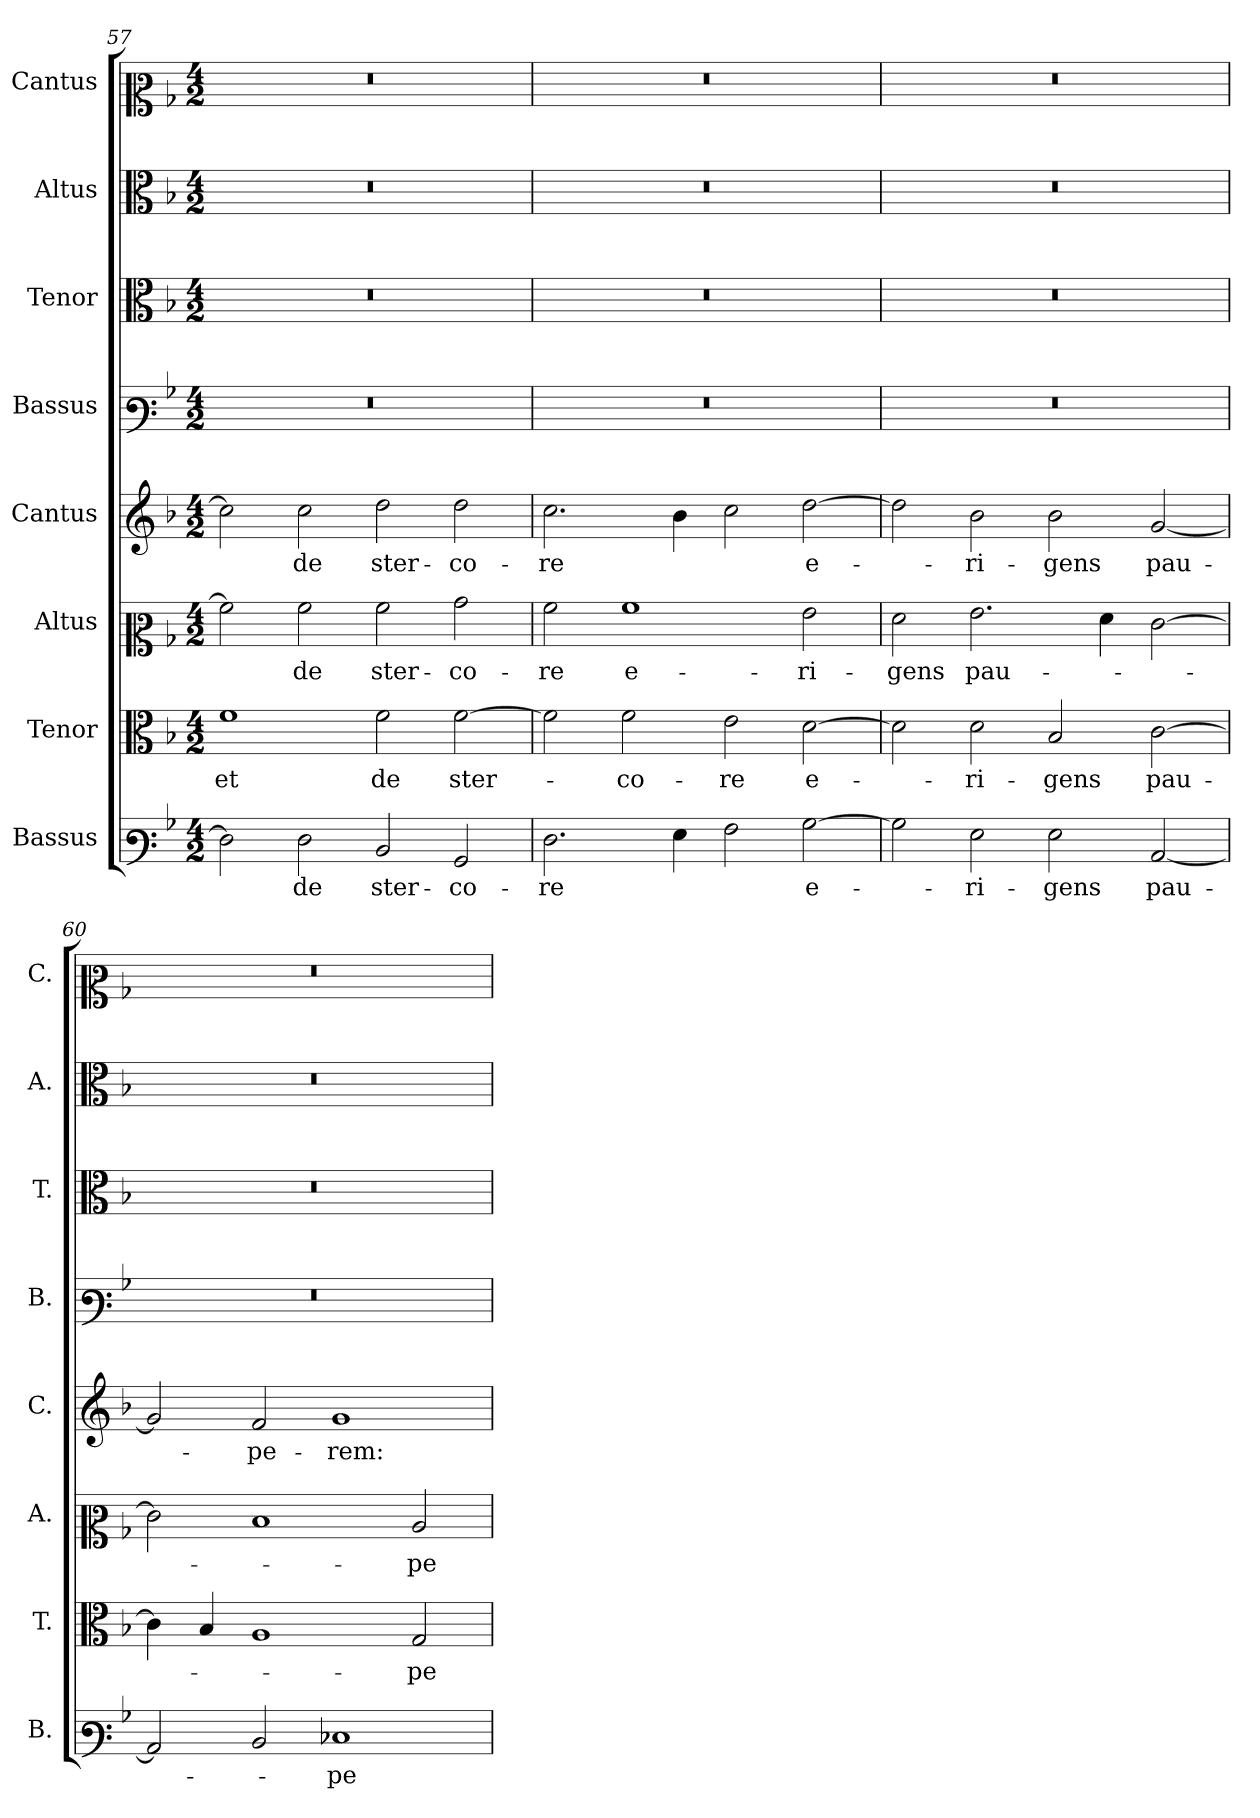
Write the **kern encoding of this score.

**kern	**text	**kern	**text	**kern	**text	**kern	**text	**kern	**kern	**kern	**kern
*part8	*part8	*part7	*part7	*part6	*part6	*part5	*part5	*part4	*part3	*part2	*part1
*staff8	*staff8	*staff7	*staff7	*staff6	*staff6	*staff5	*staff5	*staff4	*staff3	*staff2	*staff1
*I"Bassus	*	*I"Tenor	*	*I"Altus	*	*I"Cantus	*	*I"Bassus	*I"Tenor	*I"Altus	*I"Cantus
*I'B.	*	*I'T.	*	*I'A.	*	*I'C.	*	*I'B.	*I'T.	*I'A.	*I'C.
*clefF3	*	*clefC3	*	*clefC2	*	*clefG2	*	*clefF3	*clefC3	*clefC3	*clefC2
*k[b-]	*	*k[b-]	*	*k[b-]	*	*k[b-]	*	*k[b-]	*k[b-]	*k[b-]	*k[b-]
*M4/2	*	*M4/2	*	*M4/2	*	*M4/2	*	*M4/2	*M4/2	*M4/2	*M4/2
=57	=57	=57	=57	=57	=57	=57	=57	=57	=57	=57	=57
!	!	!	!	!	!	!	!	!LO:N:vis=1	!LO:N:vis=1	!LO:N:vis=1	!LO:N:vis=1
2F\]	.	1f	et	2a\]	.	2cc\]	.	0r	0r	0r	0r
2F\	de	.	.	2a\	de	2cc\	de	.	.	.	.
2D/	ster-	2f\	de	2a\	ster-	2dd\	ster-	.	.	.	.
2BB-/	-co-	[2f\	ster-	2b-\	-co-	2dd\	-co-	.	.	.	.
=58	=58	=58	=58	=58	=58	=58	=58	=58	=58	=58	=58
!	!	!	!	!	!	!	!	!LO:N:vis=1	!LO:N:vis=1	!LO:N:vis=1	!LO:N:vis=1
2.F\	-re	2f\]	.	2a\	-re	2.cc\	-re	0r	0r	0r	0r
.	.	2f\	-co-	1a	e-	.	.	.	.	.	.
4G\	.	.	.	.	.	4b-\	.	.	.	.	.
2A\	.	2e\	-re	.	.	2cc\	.	.	.	.	.
[2B-\	e-	[2d\	e-	2g\	-ri-	[2dd\	e-	.	.	.	.
=59	=59	=59	=59	=59	=59	=59	=59	=59	=59	=59	=59
!	!	!	!	!	!	!	!	!LO:N:vis=1	!LO:N:vis=1	!LO:N:vis=1	!LO:N:vis=1
2B-\]	.	2d\]	.	2f\	-gens	2dd\]	.	0r	0r	0r	0r
2G\	-ri-	2d\	-ri-	2.g\	pau-	2b-\	-ri-	.	.	.	.
2G\	-gens	2B-/	-gens	.	.	2b-\	-gens	.	.	.	.
.	.	.	.	4f\	.	.	.	.	.	.	.
[2C/	pau-	[2c\	pau-	[2e\	.	[2g/	pau-	.	.	.	.
=60	=60	=60	=60	=60	=60	=60	=60	=60	=60	=60	=60
!	!	!	!	!	!	!	!	!LO:N:vis=1	!LO:N:vis=1	!LO:N:vis=1	!LO:N:vis=1
2C/]	.	4c\]	.	2e\]	.	2g/]	.	0r	0r	0r	0r
.	.	4B-/	.	.	.	.	.	.	.	.	.
2D/	.	1A	.	1d	.	2f/	-pe-	.	.	.	.
1E-X	-pe-	.	.	.	.	1g	-rem:	.	.	.	.
.	.	2G/	-pe-	2c/	-pe-	.	.	.	.	.	.
=	=	=	=	=	=	=	=	=	=	=	=
*-	*-	*-	*-	*-	*-	*-	*-	*-	*-	*-	*-
